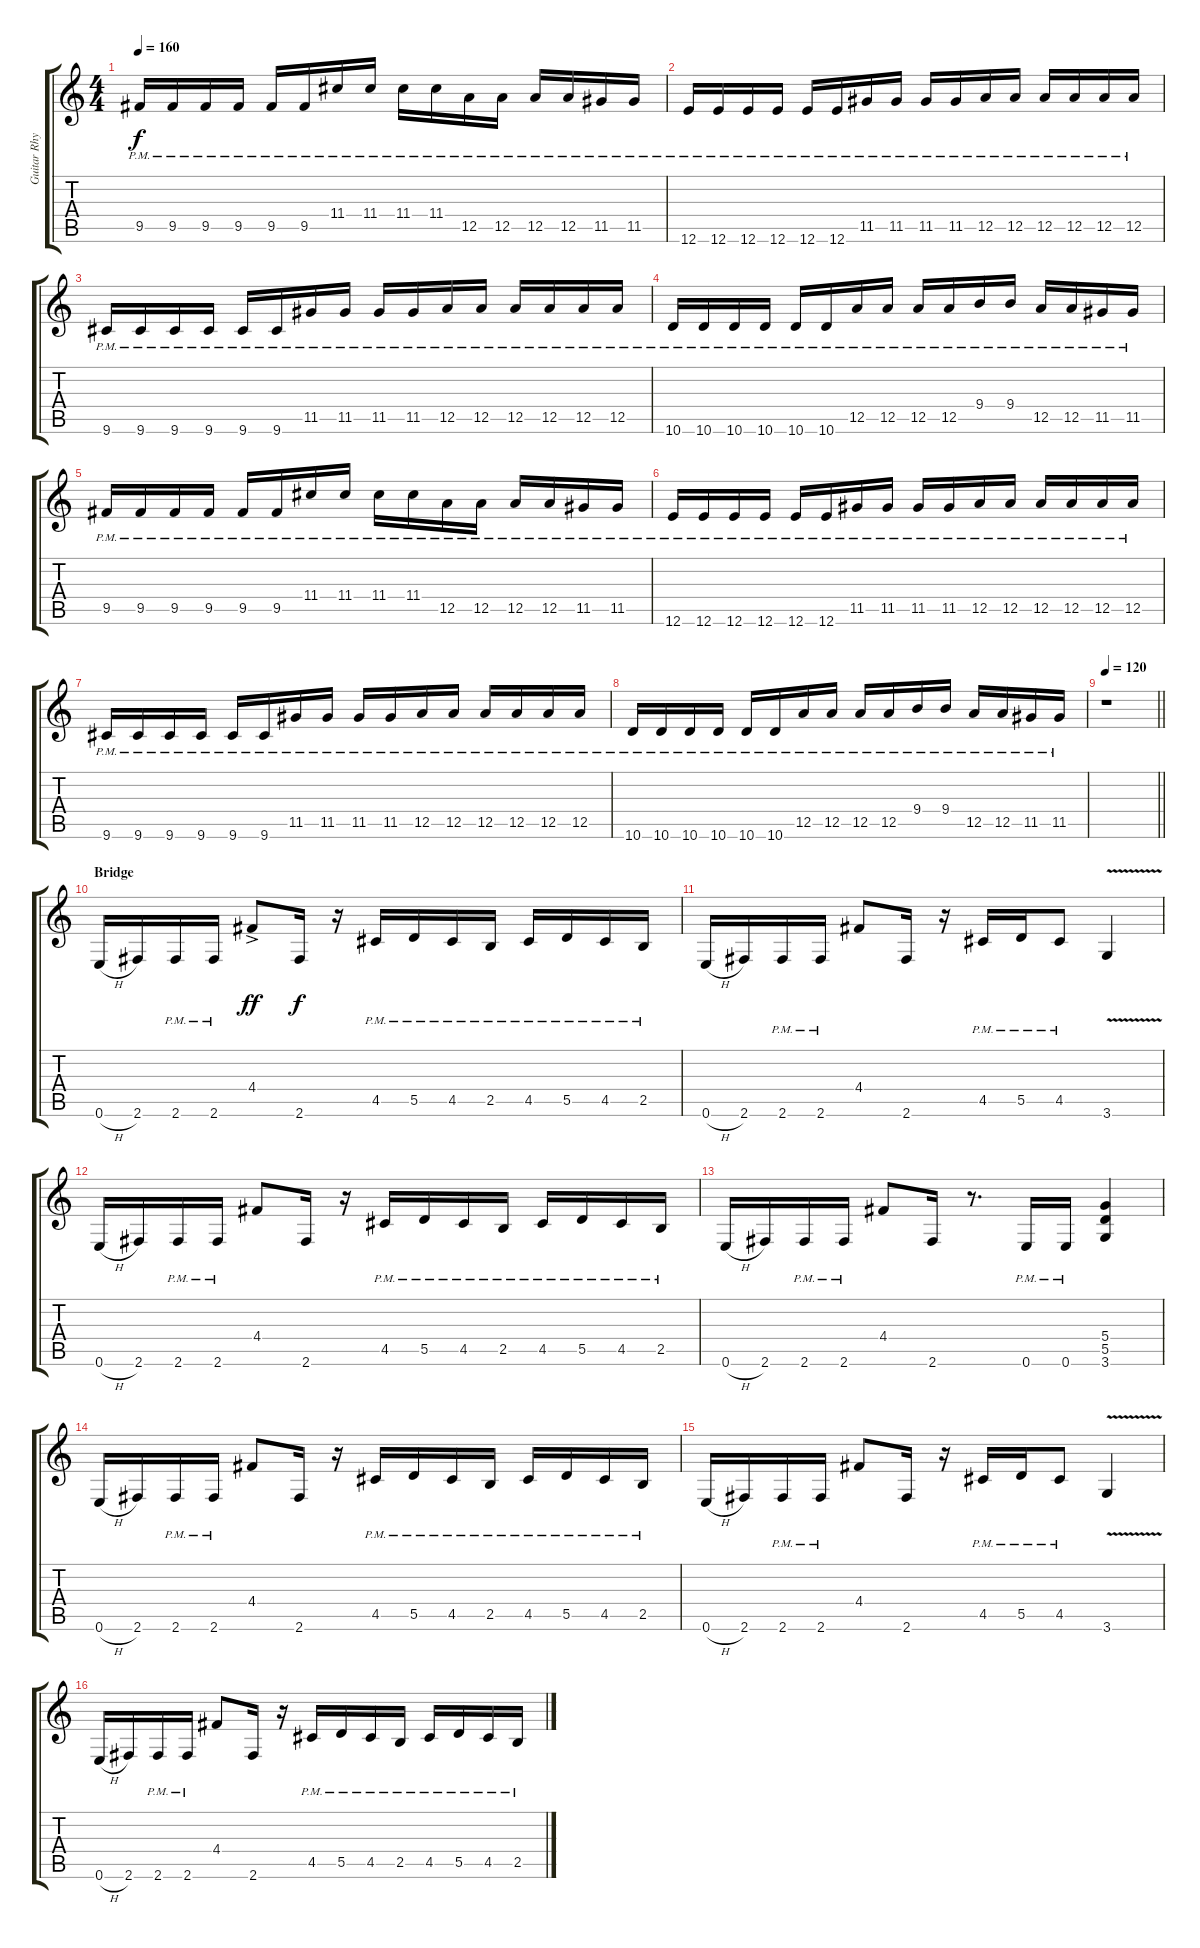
\track ("Guitar Rhythm" "Guitar Rhy") {instrument overdrivenguitar}
\staff {score tabs}
\tuning (E4 B3 G3 D3 A2 E2) {hide}
\ts (4 4)
\tempo 160
\clef g2
\ks c
9.5{pm}.16{dy f} 9.5{pm}.16 9.5{pm}.16 9.5{pm}.16 9.5{pm}.16 9.5{pm}.16 11.4{pm}.16 11.4{pm}.16 11.4{pm}.16 11.4{pm}.16 12.5{pm}.16 12.5{pm}.16 12.5{pm}.16 12.5{pm}.16 11.5{pm}.16 11.5{pm}.16 |
12.6{pm}.16 12.6{pm}.16 12.6{pm}.16 12.6{pm}.16 12.6{pm}.16 12.6{pm}.16 11.5{pm}.16 11.5{pm}.16 11.5{pm}.16 11.5{pm}.16 12.5{pm}.16 12.5{pm}.16 12.5{pm}.16 12.5{pm}.16 12.5{pm}.16 12.5{pm}.16 |
9.6{pm}.16 9.6{pm}.16 9.6{pm}.16 9.6{pm}.16 9.6{pm}.16 9.6{pm}.16 11.5{pm}.16 11.5{pm}.16 11.5{pm}.16 11.5{pm}.16 12.5{pm}.16 12.5{pm}.16 12.5{pm}.16 12.5{pm}.16 12.5{pm}.16 12.5{pm}.16 |
10.6{pm}.16 10.6{pm}.16 10.6{pm}.16 10.6{pm}.16 10.6{pm}.16 10.6{pm}.16 12.5{pm}.16 12.5{pm}.16 12.5{pm}.16 12.5{pm}.16 9.4{pm}.16 9.4{pm}.16 12.5{pm}.16 12.5{pm}.16 11.5{pm}.16 11.5{pm}.16 |
9.5{pm}.16 9.5{pm}.16 9.5{pm}.16 9.5{pm}.16 9.5{pm}.16 9.5{pm}.16 11.4{pm}.16 11.4{pm}.16 11.4{pm}.16 11.4{pm}.16 12.5{pm}.16 12.5{pm}.16 12.5{pm}.16 12.5{pm}.16 11.5{pm}.16 11.5{pm}.16 |
12.6{pm}.16 12.6{pm}.16 12.6{pm}.16 12.6{pm}.16 12.6{pm}.16 12.6{pm}.16 11.5{pm}.16 11.5{pm}.16 11.5{pm}.16 11.5{pm}.16 12.5{pm}.16 12.5{pm}.16 12.5{pm}.16 12.5{pm}.16 12.5{pm}.16 12.5{pm}.16 |
9.6{pm}.16 9.6{pm}.16 9.6{pm}.16 9.6{pm}.16 9.6{pm}.16 9.6{pm}.16 11.5{pm}.16 11.5{pm}.16 11.5{pm}.16 11.5{pm}.16 12.5{pm}.16 12.5{pm}.16 12.5{pm}.16 12.5{pm}.16 12.5{pm}.16 12.5{pm}.16 |
10.6{pm}.16 10.6{pm}.16 10.6{pm}.16 10.6{pm}.16 10.6{pm}.16 10.6{pm}.16 12.5{pm}.16 12.5{pm}.16 12.5{pm}.16 12.5{pm}.16 9.4{pm}.16 9.4{pm}.16 12.5{pm}.16 12.5{pm}.16 11.5{pm}.16 11.5{pm}.16 |
\tempo 120
\barLineRight lightlight
r.1 |
\section ("" "Bridge")
0.6{h}.16 2.6.16 2.6{pm}.16 2.6{pm}.16 4.4{ac}.8{dy ff} 2.6.16{dy f} r.16 4.5{pm}.16 5.5{pm}.16 4.5{pm}.16 2.5{pm}.16 4.5{pm}.16 5.5{pm}.16 4.5{pm}.16 2.5{pm}.16 |
0.6{h}.16 2.6.16 2.6{pm}.16 2.6{pm}.16 4.4.8 2.6.16 r.16 4.5{pm}.16 5.5{pm}.16 4.5{pm}.8 3.6{v}.4 |
0.6{h}.16 2.6.16 2.6{pm}.16 2.6{pm}.16 4.4.8 2.6.16 r.16 4.5{pm}.16 5.5{pm}.16 4.5{pm}.16 2.5{pm}.16 4.5{pm}.16 5.5{pm}.16 4.5{pm}.16 2.5{pm}.16 |
0.6{h}.16 2.6.16 2.6{pm}.16 2.6{pm}.16 4.4.8 2.6.16 r.8{d} 0.6{pm}.16 0.6{pm}.16 (5.4 5.5 3.6).4 |
0.6{h}.16 2.6.16 2.6{pm}.16 2.6{pm}.16 4.4.8 2.6.16 r.16 4.5{pm}.16 5.5{pm}.16 4.5{pm}.16 2.5{pm}.16 4.5{pm}.16 5.5{pm}.16 4.5{pm}.16 2.5{pm}.16 |
0.6{h}.16 2.6.16 2.6{pm}.16 2.6{pm}.16 4.4.8 2.6.16 r.16 4.5{pm}.16 5.5{pm}.16 4.5{pm}.8 3.6{v}.4 |
0.6{h}.16 2.6.16 2.6{pm}.16 2.6{pm}.16 4.4.8 2.6.16 r.16 4.5{pm}.16 5.5{pm}.16 4.5{pm}.16 2.5{pm}.16 4.5{pm}.16 5.5{pm}.16 4.5{pm}.16 2.5{pm}.16
